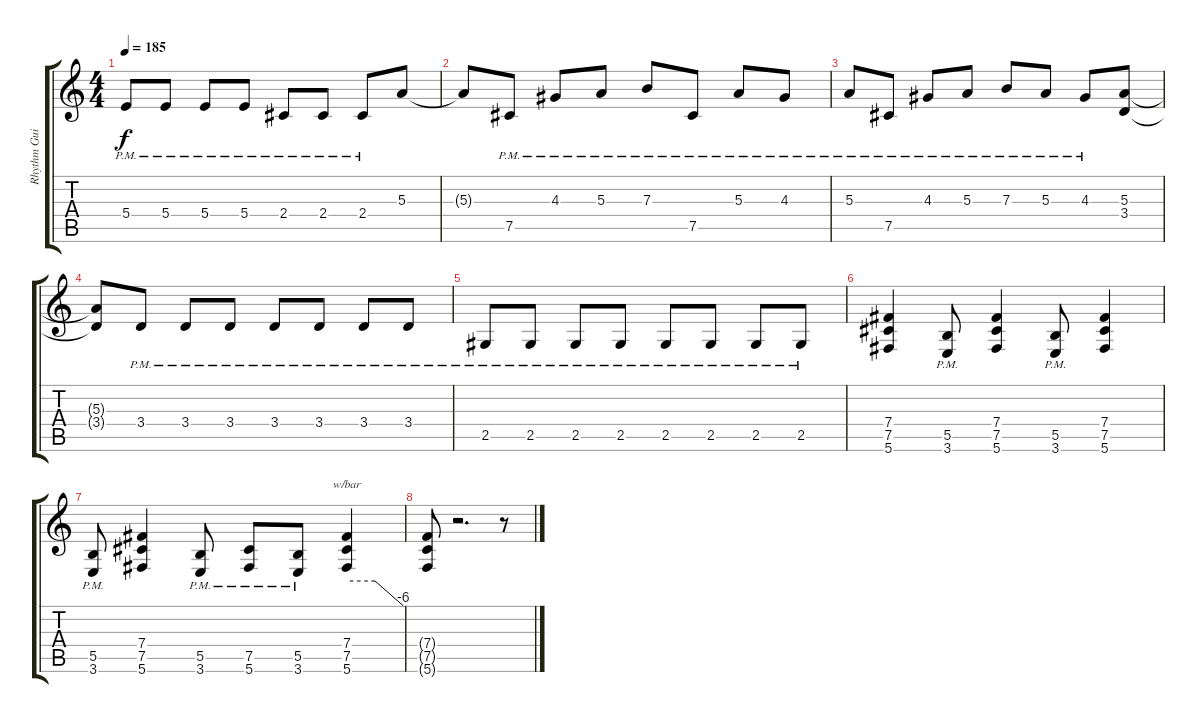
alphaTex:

\track ("Rhythm Guitar" "Rhythm Gui") {instrument distortionguitar}
\staff {score tabs}
\tuning (Db4 Ab3 E3 B2 Gb2 Db2) {hide}
\ts (4 4)
\tempo 185
\clef g2
\ks c
5.4{pm}.8{dy f} 5.4{pm}.8 5.4{pm}.8 5.4{pm}.8 2.4{pm}.8 2.4{pm}.8 2.4{pm}.8 5.3.8 |
5.3{t}.8 7.5{pm}.8 4.3{pm}.8 5.3{pm}.8 7.3{pm}.8 7.5{pm}.8 5.3{pm}.8 4.3{pm}.8 |
5.3{pm}.8 7.5{pm}.8 4.3{pm}.8 5.3{pm}.8 7.3{pm}.8 5.3{pm}.8 4.3{pm}.8 (5.3 3.4).8 |
(5.3{t} 3.4{t}).8 3.4{pm}.8 3.4{pm}.8 3.4{pm}.8 3.4{pm}.8 3.4{pm}.8 3.4{pm}.8 3.4{pm}.8 |
2.5{pm}.8 2.5{pm}.8 2.5{pm}.8 2.5{pm}.8 2.5{pm}.8 2.5{pm}.8 2.5{pm}.8 2.5{pm}.8 |
(7.4 7.5 5.6).4 (5.5{pm} 3.6{pm}).8 (7.4 7.5 5.6).4 (5.5{pm} 3.6{pm}).8 (7.4 7.5 5.6).4 |
(5.5{pm} 3.6{pm}).8 (7.4 7.5 5.6).4 (5.5{pm} 3.6{pm}).8 (7.5{pm} 5.6{pm}).8 (5.5{pm} 3.6{pm}).8 (7.4 7.5 5.6).4{tbe (custom default 0 0 30 0 60 -24)} |
(7.4{t} 7.5{t} 5.6{t}).8 r.2{d} r.8
